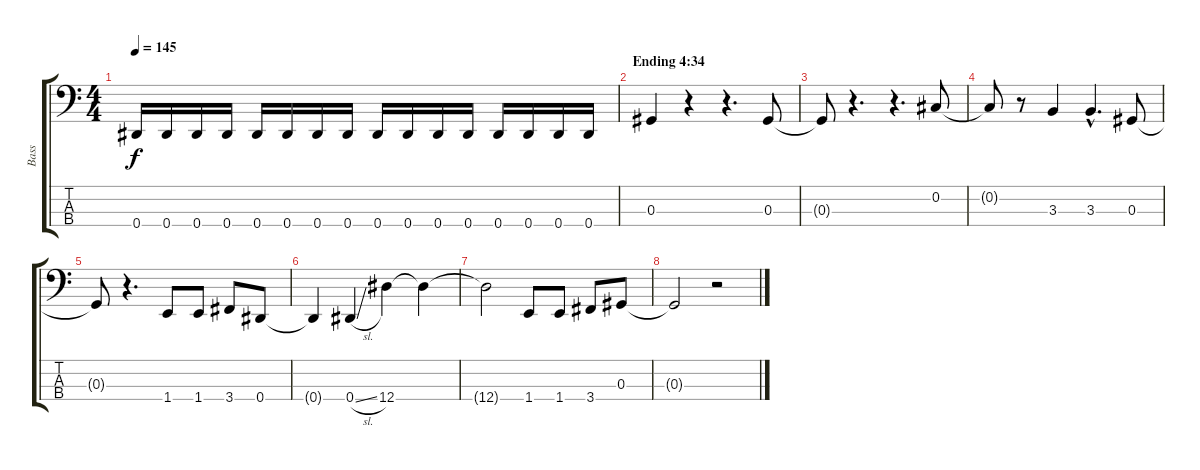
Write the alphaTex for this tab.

\track ("Bass" "Bass") {instrument electricbasspick}
\staff {score tabs}
\tuning (Gb2 Db2 Ab1 Eb1) {hide}
\ts (4 4)
\tempo 145
\clef f4
\ks c
0.4.16{dy f} 0.4.16 0.4.16 0.4.16 0.4.16 0.4.16 0.4.16 0.4.16 0.4.16 0.4.16 0.4.16 0.4.16 0.4.16 0.4.16 0.4.16 0.4.16 |
\section ("" "Ending 4:34")
0.3.4 r.4 r.4{d} 0.3.8 |
0.3{t}.8 r.4{d} r.4{d} 0.2.8 |
0.2{t}.8 r.8 3.3.4 3.3{hac}.4{d} 0.3.8 |
0.3{t}.8 r.4{d} 1.4.8 1.4.8 3.4.8 0.4.8 |
0.4{t}.4 0.4{sl}.4 12.4.4 12.4{t}.4 |
12.4{t}.2 1.4.8 1.4.8 3.4.8 0.3.8 |
0.3{t}.2 r.2
